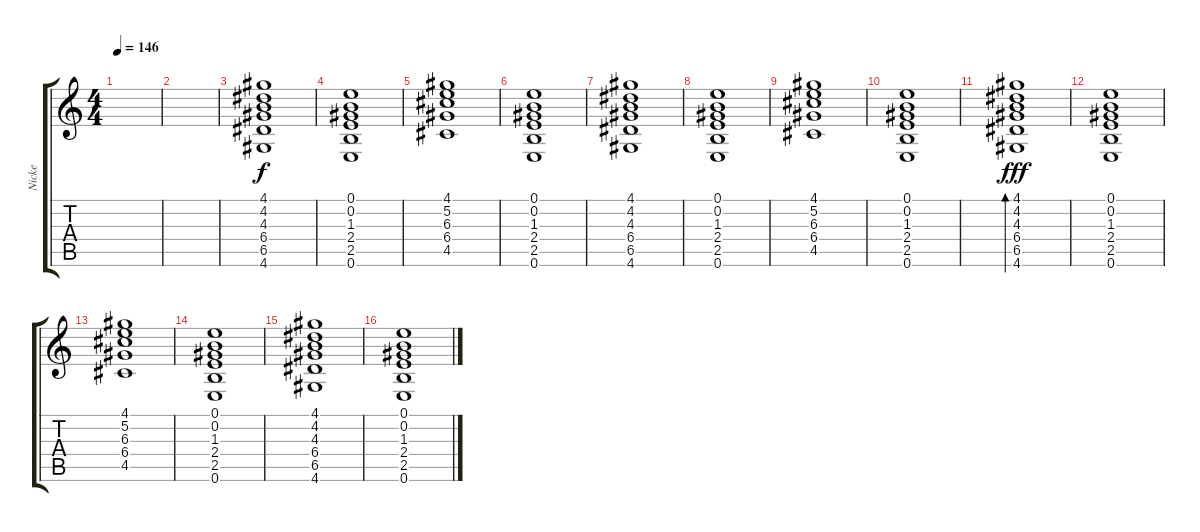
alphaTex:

\track ("Nicke" "Nicke") {instrument distortionguitar}
\staff {score tabs}
\tuning (E4 B3 G3 D3 A2 E2) {hide}
\ts (4 4)
\tempo 146
\clef g2
\ks c
|
|
(4.1 4.2 4.3 6.4 6.5 4.6).1 |
(0.1 0.2 1.3 2.4 2.5 0.6).1 |
(4.1 5.2 6.3 6.4 4.5).1 |
(0.1 0.2 1.3 2.4 2.5 0.6).1 |
(4.1 4.2 4.3 6.4 6.5 4.6).1 |
(0.1 0.2 1.3 2.4 2.5 0.6).1 |
(4.1 5.2 6.3 6.4 4.5).1 |
(0.1 0.2 1.3 2.4 2.5 0.6).1{dy f} |
(4.1 4.2 4.3 6.4 6.5 4.6).1{bd 240 dy fff} |
(0.1 0.2 1.3 2.4 2.5 0.6).1 |
(4.1 5.2 6.3 6.4 4.5).1 |
(0.1 0.2 1.3 2.4 2.5 0.6).1 |
(4.1 4.2 4.3 6.4 6.5 4.6).1 |
(0.1 0.2 1.3 2.4 2.5 0.6).1
